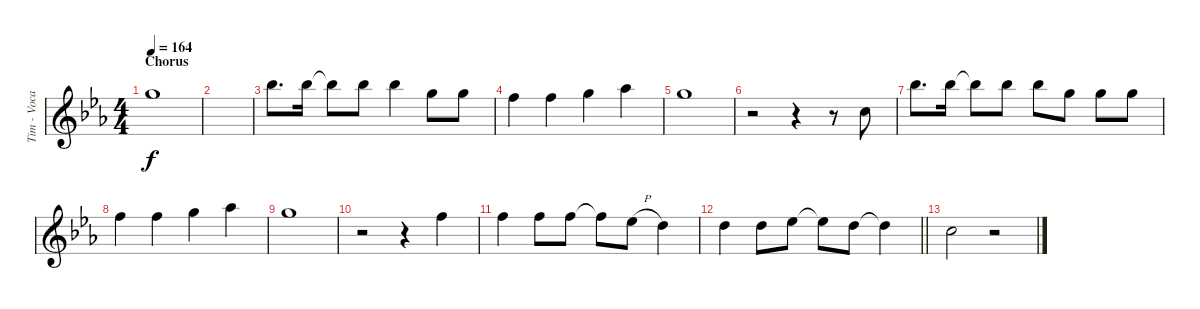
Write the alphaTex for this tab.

\track ("Tim - Vocals" "Tim - Voca") {instrument distortionguitar}
\staff {score}
\tuning (E4 B3 G3 D3 A2 E2) {hide}
\ts (4 4)
\section ("" "Chorus")
\tempo 164
\clef g2
\ks eb
3.1.1{dy f} |
|
11.2.8{d} 6.1.16 6.1{t}.8 6.1.8 6.1.4 8.2.8 8.2.8 |
1.1.4 1.1.4 3.1.4 4.1.4 |
3.1.1 |
r.2 r.4 r.8 1.2.8 |
6.1.8{d} 6.1.16 6.1{t}.8 15.3.8 6.1.8 8.2.8 3.1.8 3.1.8 |
1.1.4 1.1.4 8.2.4 4.1.4 |
3.1.1 |
r.2 r.4 1.1.4 |
1.1.4 1.1.8 1.1.8 1.1{t}.8 8.3{h}.8 7.3.4 |
\barLineRight lightlight
3.2.4 3.2.8 4.2.8 4.2{t}.8 3.2.8 3.2{t}.4 |
1.2.2 r.2
